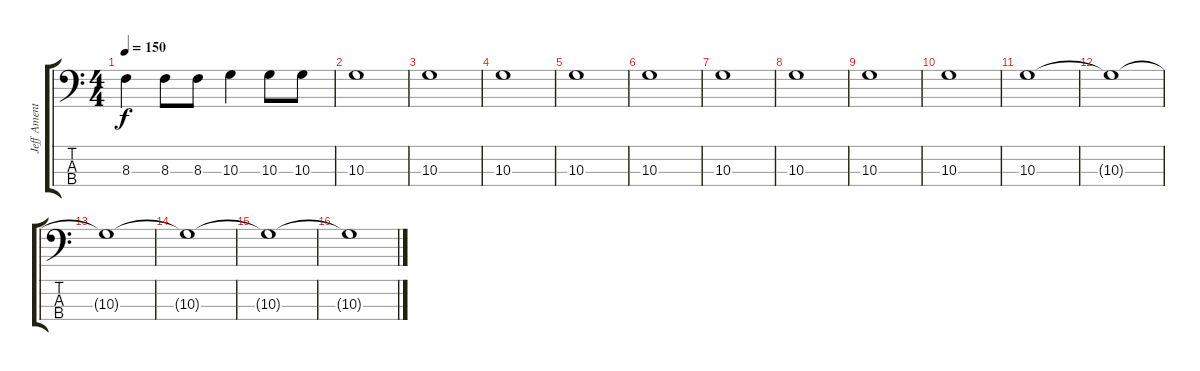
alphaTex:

\track ("Jeff Ament" "Jeff Ament") {instrument electricbassfinger}
\staff {score tabs}
\tuning (G2 D2 A1 E1) {hide}
\ts (4 4)
\tempo 150
\clef f4
\ks c
8.3.4{dy f} 8.3.8 8.3.8 10.3.4 10.3.8 10.3.8 |
10.3.1 |
10.3.1 |
10.3.1 |
10.3.1 |
10.3.1 |
10.3.1 |
10.3.1 |
10.3.1 |
10.3.1 |
10.3.1 |
10.3{t}.1 |
10.3{t}.1 |
10.3{t}.1 |
10.3{t}.1 |
10.3{t}.1
